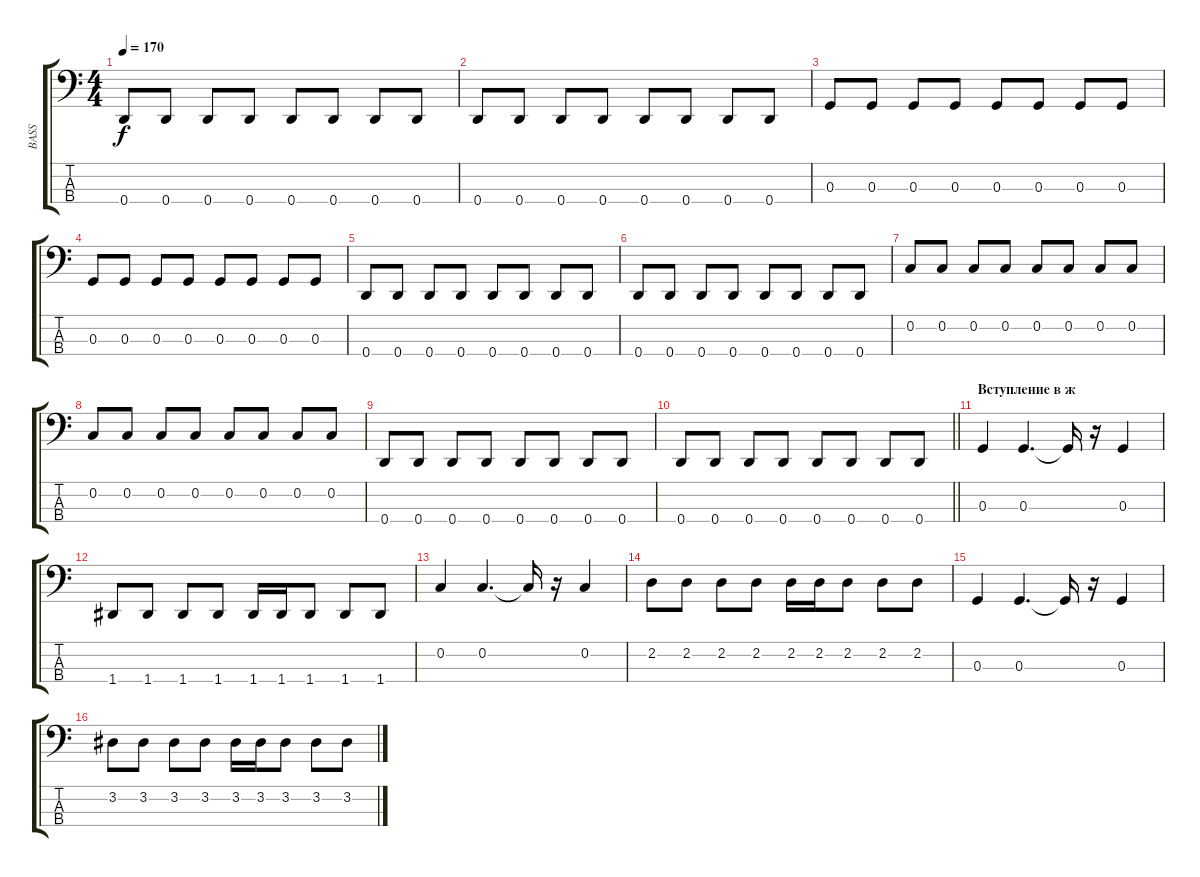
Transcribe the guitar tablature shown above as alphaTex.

\track ("BASS" "BASS") {instrument electricbasspick}
\staff {score tabs}
\tuning (F2 C2 G1 D1) {hide}
\ts (4 4)
\tempo 170
\clef f4
\ks c
0.4.8{dy f} 0.4.8 0.4.8 0.4.8 0.4.8 0.4.8 0.4.8 0.4.8 |
0.4.8 0.4.8 0.4.8 0.4.8 0.4.8 0.4.8 0.4.8 0.4.8 |
0.3.8 0.3.8 0.3.8 0.3.8 0.3.8 0.3.8 0.3.8 0.3.8 |
0.3.8 0.3.8 0.3.8 0.3.8 0.3.8 0.3.8 0.3.8 0.3.8 |
0.4.8 0.4.8 0.4.8 0.4.8 0.4.8 0.4.8 0.4.8 0.4.8 |
0.4.8 0.4.8 0.4.8 0.4.8 0.4.8 0.4.8 0.4.8 0.4.8 |
0.2.8 0.2.8 0.2.8 0.2.8 0.2.8 0.2.8 0.2.8 0.2.8 |
0.2.8 0.2.8 0.2.8 0.2.8 0.2.8 0.2.8 0.2.8 0.2.8 |
0.4.8 0.4.8 0.4.8 0.4.8 0.4.8 0.4.8 0.4.8 0.4.8 |
\barLineRight lightlight
0.4.8 0.4.8 0.4.8 0.4.8 0.4.8 0.4.8 0.4.8 0.4.8 |
\section ("" "Вступление в ж")
0.3.4 0.3.4{d} 0.3{t}.16 r.16 0.3.4 |
1.4.8 1.4.8 1.4.8 1.4.8 1.4.16 1.4.16 1.4.8 1.4.8 1.4.8 |
0.2.4 0.2.4{d} 0.2{t}.16 r.16 0.2.4 |
2.2.8 2.2.8 2.2.8 2.2.8 2.2.16 2.2.16 2.2.8 2.2.8 2.2.8 |
0.3.4 0.3.4{d} 0.3{t}.16 r.16 0.3.4 |
3.2.8 3.2.8 3.2.8 3.2.8 3.2.16 3.2.16 3.2.8 3.2.8 3.2.8
